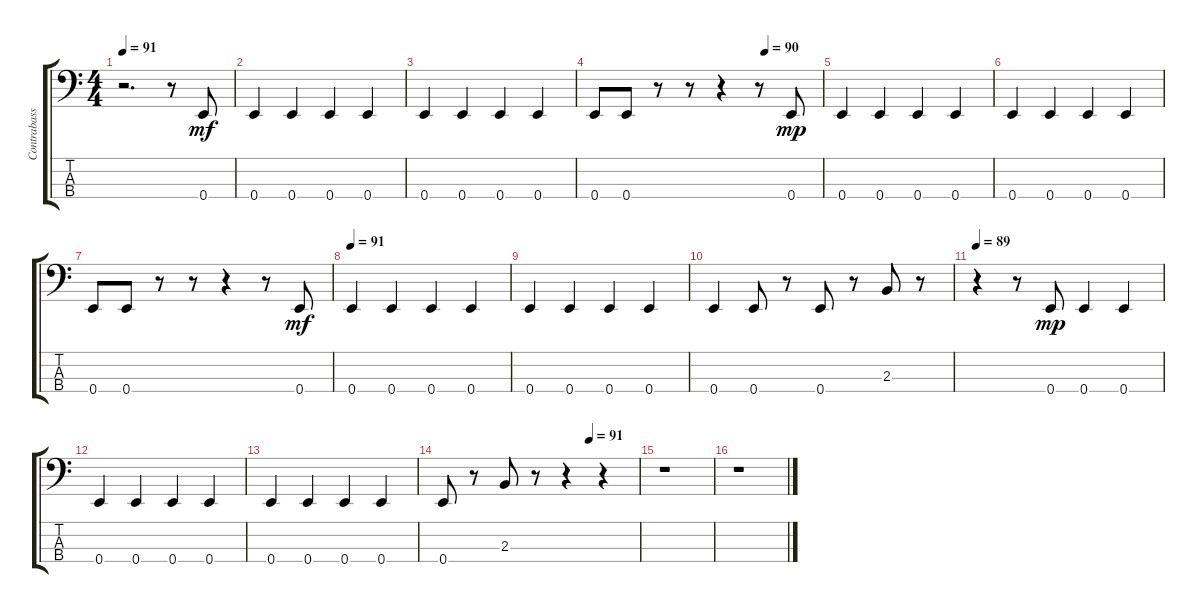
\track ("Contrabass" "Contrabass") {instrument contrabass}
\staff {score tabs}
\tuning (G2 D2 A1 E1) {hide}
\ts (4 4)
\tempo 91
\clef f4
\ks c
r.2{d dy mf instrument contrabass} r.8 0.4.8 |
0.4.4 0.4.4 0.4.4 0.4.4 |
0.4.4 0.4.4 0.4.4 0.4.4 |
\tempo (90 0.75)
0.4.8 0.4.8 r.8 r.8 r.4 r.8 0.4.8{dy mp} |
0.4.4 0.4.4 0.4.4 0.4.4 |
0.4.4 0.4.4 0.4.4 0.4.4 |
0.4.8 0.4.8 r.8 r.8 r.4 r.8 0.4.8{dy mf} |
\tempo 91
0.4.4 0.4.4 0.4.4 0.4.4 |
0.4.4 0.4.4 0.4.4 0.4.4 |
0.4.4 0.4.8 r.8 0.4.8 r.8 2.3.8 r.8 |
\tempo 89
r.4 r.8 0.4.8{dy mp} 0.4.4 0.4.4 |
0.4.4 0.4.4 0.4.4 0.4.4 |
0.4.4 0.4.4 0.4.4 0.4.4 |
\tempo (91 0.75)
0.4.8 r.8 2.3.8 r.8 r.4 r.4 |
r.1 |
r.1
